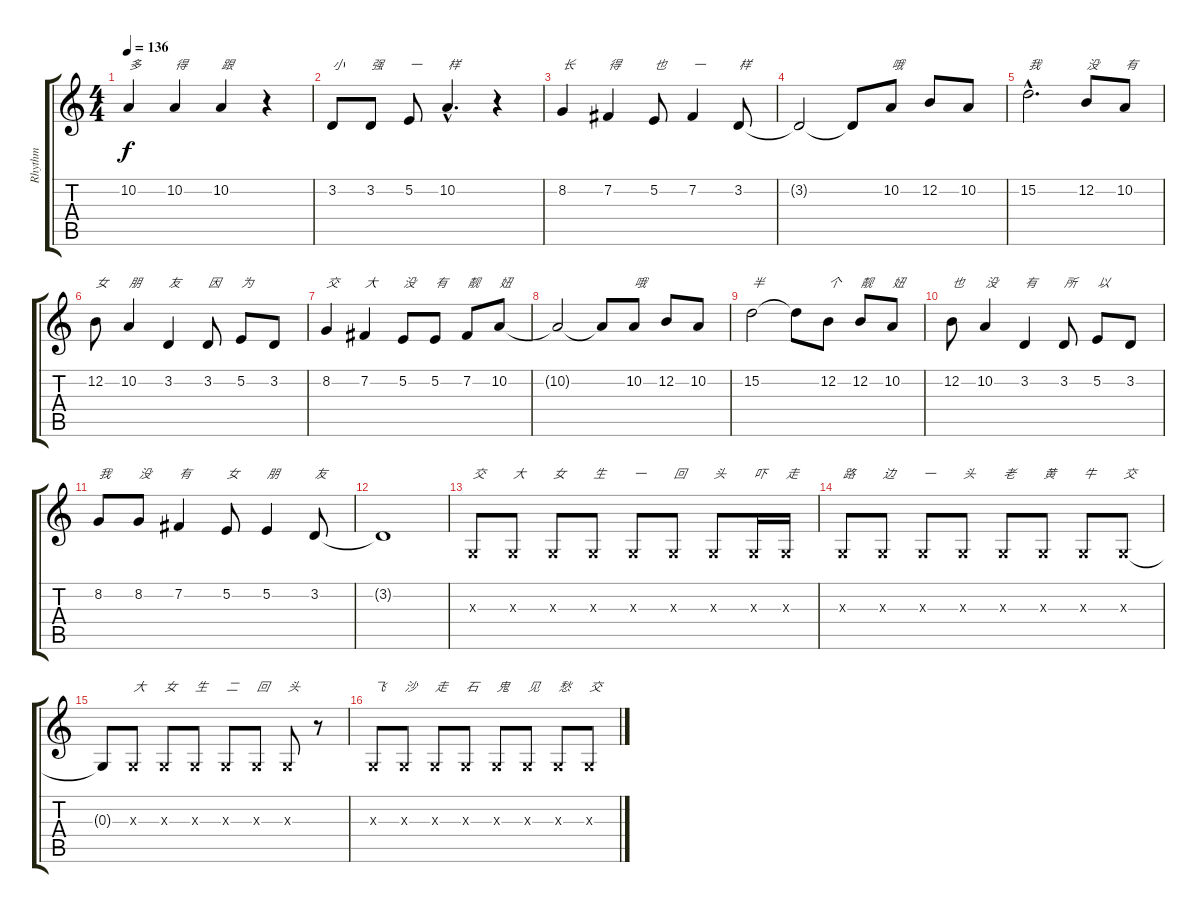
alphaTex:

\track ("Rhythm" "Rhythm") {instrument panflute}
\staff {score tabs}
\tuning (E4 B3 G3 D3 A2 E2) {hide}
\ts (4 4)
\tempo 136
\clef g2
\ks c
10.2.4{txt "多" dy f} 10.2.4{txt "得"} 10.2.4{txt "跟"} r.4 |
3.2.8{txt "小"} 3.2.8{txt "强"} 5.2.8{txt "一"} 10.2{hac}.4{d txt "样"} r.4 |
8.2.4{txt "长"} 7.2.4{txt "得"} 5.2.8{txt "也"} 7.2.4{txt "一"} 3.2.8{txt "样"} |
3.2{t}.2 3.2{t}.8 10.2.8{txt "哦"} 12.2.8 10.2.8 |
15.2{hac}.2{d txt "我"} 12.2.8{txt "没"} 10.2.8{txt "有"} |
12.2.8{txt "女"} 10.2.4{txt "朋"} 3.2.4{txt "友"} 3.2.8{txt "因"} 5.2.8{txt "为"} 3.2.8 |
8.2.4{txt "交"} 7.2.4{txt "大"} 5.2.8{txt "没"} 5.2.8{txt "有"} 7.2.8{txt "靓"} 10.2.8{txt "妞"} |
10.2{t}.2 10.2{t}.8 10.2.8{txt "哦"} 12.2.8 10.2.8 |
15.2.2{txt "半"} 15.2{t}.8 12.2.8{txt "个"} 12.2.8{txt "靓"} 10.2.8{txt "妞"} |
12.2.8{txt "也"} 10.2.4{txt "没"} 3.2.4{txt "有"} 3.2.8{txt "所"} 5.2.8{txt "以"} 3.2.8 |
8.2.8{txt "我"} 8.2.8{txt "没"} 7.2.4{txt "有"} 5.2.8{txt "女"} 5.2.4{txt "朋"} 3.2.8{txt "友"} |
3.2{t}.1 |
0.3{x}.8{txt "交"} 0.3{x}.8{txt "大"} 0.3{x}.8{txt "女"} 0.3{x}.8{txt "生"} 0.3{x}.8{txt "一"} 0.3{x}.8{txt "回"} 0.3{x}.8{txt "头"} 0.3{x}.16{txt "吓"} 0.3{x}.16{txt "走"} |
0.3{x}.8{txt "路"} 0.3{x}.8{txt "边"} 0.3{x}.8{txt "一"} 0.3{x}.8{txt "头"} 0.3{x}.8{txt "老"} 0.3{x}.8{txt "黄"} 0.3{x}.8{txt "牛"} 0.3{x}.8{txt "交"} |
0.3{t}.8 0.3{x}.8{txt "大"} 0.3{x}.8{txt "女"} 0.3{x}.8{txt "生"} 0.3{x}.8{txt "二"} 0.3{x}.8{txt "回"} 0.3{x}.8{txt "头"} r.8 |
0.3{x}.8{txt "飞"} 0.3{x}.8{txt "沙"} 0.3{x}.8{txt "走"} 0.3{x}.8{txt "石"} 0.3{x}.8{txt "鬼"} 0.3{x}.8{txt "见"} 0.3{x}.8{txt "愁"} 0.3{x}.8{txt "交"}
